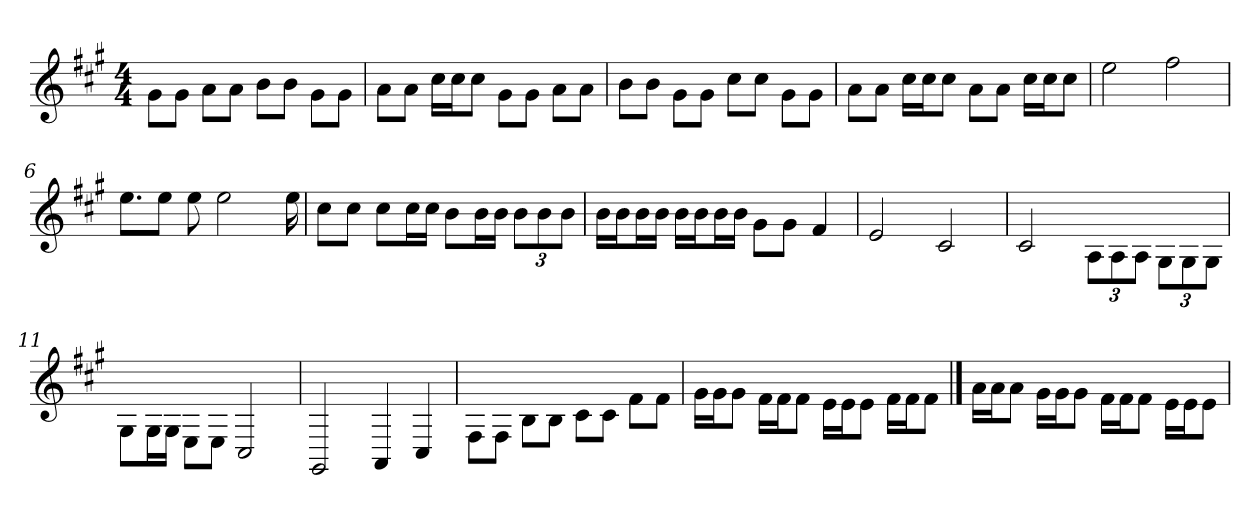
**kern
*part1
*staff1
*
*k[f#c#g#]
*M4/4
*MM175
=1
8g#\L
8g#\J
8a\L
8a\J
8b\L
8b\J
8g#\L
8g#\J
=2
8a\L
8a\J
16cc#\LL
16cc#\J
8cc#\J
8g#\L
8g#\J
8a\L
8a\J
=3
8b\L
8b\J
8g#\L
8g#\J
8cc#\L
8cc#\J
8g#\L
8g#\J
=4
8a\L
8a\J
16cc#\LL
16cc#\J
8cc#\J
8a\L
8a\J
16cc#\LL
16cc#\J
8cc#\J
!!LO:LB:g=z
=5
2ee
2ff#
=6
8.ee\L
8ee\J
8ee
2ee
16ee
=7
8cc#\L
8cc#\J
8cc#\L
16cc#\L
16cc#\JJ
8b\L
16b\L
16b\JJ
12b\L
12b\
12b\J
=8
16b\LL
16b\J
16b\L
16b\JJ
16b\LL
16b\J
16b\L
16b\JJ
8g#\L
8g#\J
4f#
!!LO:LB:g=z
=9
2e
2c#
=10
2c#
12A\L
12A\
12A\J
12G#\L
12G#\
12G#\J
=11
8G#\L
16G#\L
16G#\JJ
8E\L
8E\J
2C#
=12
2GG#
4AA
4C#
!!LO:LB:g=z
=13
8F#\L
8F#\J
8B\L
8B\J
8c#\L
8c#\J
8f#\L
8f#\J
=14
16g#\LL
16g#\J
8g#\J
16f#\LL
16f#\J
8f#\J
16e\LL
16e\J
8e\J
16f#\LL
16f#\J
8f#\J
==15
16a\LL
16a\J
8a\J
16g#\LL
16g#\J
8g#\J
16f#\LL
16f#\J
8f#\J
16e\LL
16e\J
8e\J
=
*-
